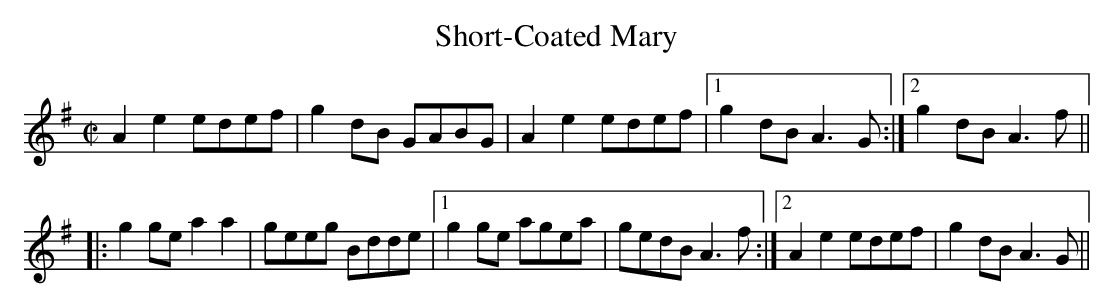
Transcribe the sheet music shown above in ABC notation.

X:1
T:Short-Coated Mary
M:C|
K:Ador
A2e2 edef|g2dB GABG|A2e2 edef|1 g2dB A3G:|2 g2dB A3f||
|:g2ge a2a2|geeg Bdde|1 g2ge agea|gedB A3f:|2 A2e2 edef|g2dB A3G||
